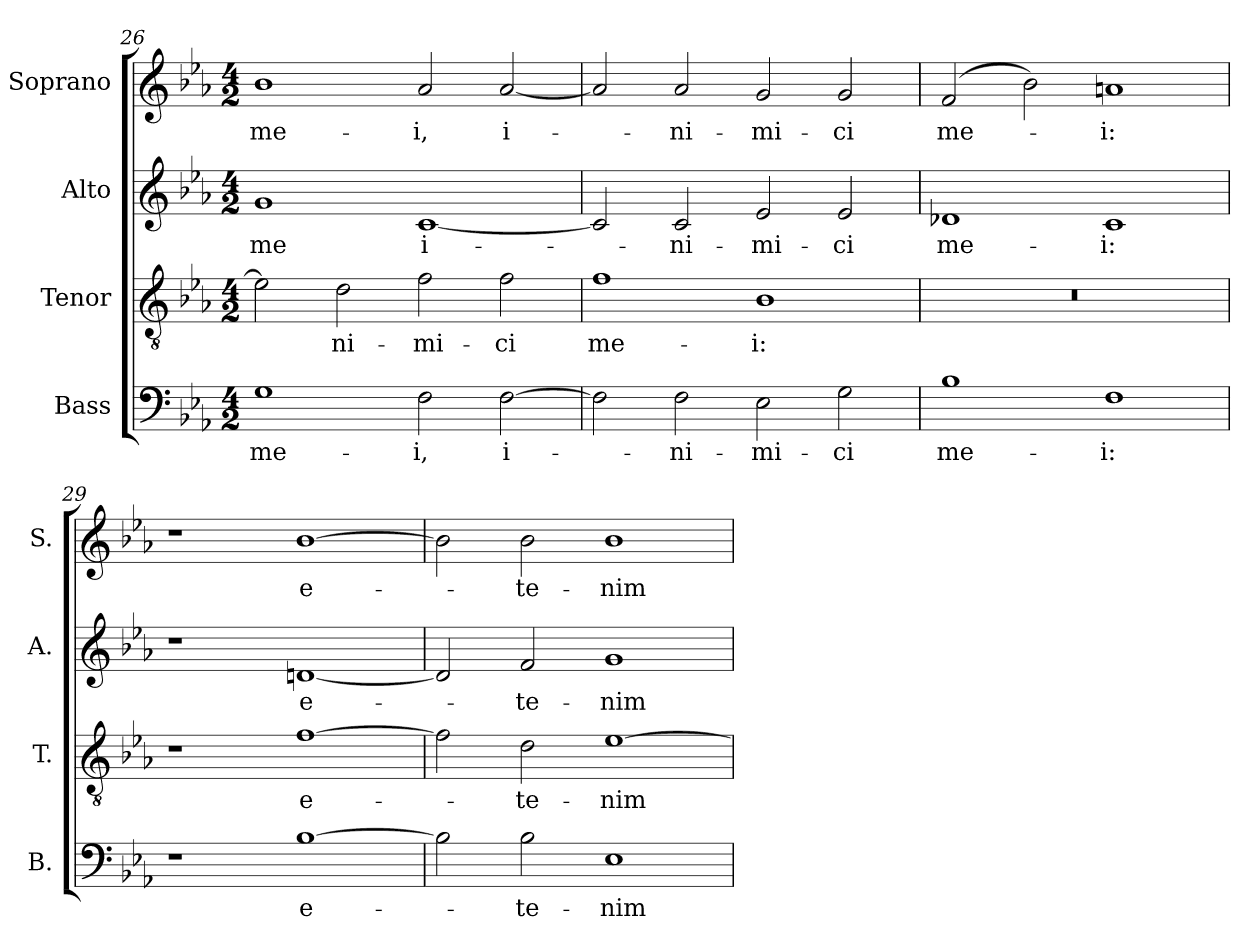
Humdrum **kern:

**kern	**text	**kern	**text	**kern	**text	**kern	**text
*part4	*part4	*part3	*part3	*part2	*part2	*part1	*part1
*staff4	*staff4	*staff3	*staff3	*staff2	*staff2	*staff1	*staff1
*I"Bass	*	*I"Tenor	*	*I"Alto	*	*I"Soprano	*
*I'B.	*	*I'T.	*	*I'A.	*	*I'S.	*
*clefF4	*	*clefGv2	*	*clefG2	*	*clefG2	*
*	*	*ITrd7c12	*	*	*	*	*
*k[b-e-a-]	*	*k[b-e-a-]	*	*k[b-e-a-]	*	*k[b-e-a-]	*
*E-:	*	*E-:	*	*E-:	*	*E-:	*
*M4/2	*	*M4/2	*	*M4/2	*	*M4/2	*
=26	=26	=26	=26	=26	=26	=26	=26
!	!LO:LY:b:color=#000000	!	!	!	!	!	!
!	!	!	!	!	!LO:LY:b:color=#000000	!	!
!	!	!	!	!	!	!	!LO:LY:b:color=#000000
1Gi	me-	2E-i\]	.	1gi	me	1b-i	me-
!	!	!	!LO:LY:b:color=#000000	!	!	!	!
.	.	2Di\	-ni-	.	.	.	.
!	!LO:LY:b:color=#000000	!	!	!	!	!	!
!	!	!	!LO:LY:b:color=#000000	!	!	!	!
!	!	!	!	!	!LO:LY:b:color=#000000	!	!
!	!	!	!	!	!	!	!LO:LY:b:color=#000000
2Fi\	-i,	2Fi\	-mi-	[1ci	i-	2a-i/	-i,
!	!LO:LY:b:color=#000000	!	!	!	!	!	!
!	!	!	!LO:LY:b:color=#000000	!	!	!	!
!	!	!	!	!	!	!	!LO:LY:b:color=#000000
[2Fi\	i-	2Fi\	-ci	.	.	[2a-i/	i-
=27	=27	=27	=27	=27	=27	=27	=27
!	!	!	!LO:LY:b:color=#000000	!	!	!	!
2Fi\]	.	1Fi	me-	2ci/]	.	2a-i/]	.
!	!LO:LY:b:color=#000000	!	!	!	!	!	!
!	!	!	!	!	!LO:LY:b:color=#000000	!	!
!	!	!	!	!	!	!	!LO:LY:b:color=#000000
2Fi\	-ni-	.	.	2ci/	-ni-	2a-i/	-ni-
!	!LO:LY:b:color=#000000	!	!	!	!	!	!
!	!	!	!LO:LY:b:color=#000000	!	!	!	!
!	!	!	!	!	!LO:LY:b:color=#000000	!	!
!	!	!	!	!	!	!	!LO:LY:b:color=#000000
2E-i\	-mi-	1BB-i	-i:	2e-i/	-mi-	2gi/	-mi-
!	!LO:LY:b:color=#000000	!	!	!	!	!	!
!	!	!	!	!	!LO:LY:b:color=#000000	!	!
!	!	!	!	!	!	!	!LO:LY:b:color=#000000
2Gi\	-ci	.	.	2e-i/	-ci	2gi/	-ci
=28	=28	=28	=28	=28	=28	=28	=28
!	!LO:LY:b:color=#000000	!LO:N:vis=1	!	!	!	!	!
!	!	!	!	!	!LO:LY:b:color=#000000	!	!
!	!	!	!	!	!	!	!LO:LY:b:color=#000000
1B-i	me-	0r	.	1d-Xi	me-	(2fi/	me-
.	.	.	.	.	.	2b-i\)	.
!	!LO:LY:b:color=#000000	!	!	!	!	!	!
!	!	!	!	!	!LO:LY:b:color=#000000	!	!
!	!	!	!	!	!	!	!LO:LY:b:color=#000000
1Fi	-i:	.	.	1ci	-i:	1ani	-i:
=29	=29	=29	=29	=29	=29	=29	=29
1r	.	1r	.	1r	.	1r	.
!	!LO:LY:b:color=#000000	!	!	!	!	!	!
!	!	!	!LO:LY:b:color=#000000	!	!	!	!
!	!	!	!	!	!LO:LY:b:color=#000000	!	!
!	!	!	!	!	!	!	!LO:LY:b:color=#000000
[1B-i	e-	[1Fi	e-	[1dni	e-	[1b-i	e-
!!LO:LB:g=z
=30	=30	=30	=30	=30	=30	=30	=30
2B-i\]	.	2Fi\]	.	2di/]	.	2b-i\]	.
!	!LO:LY:b:color=#000000	!	!	!	!	!	!
!	!	!	!LO:LY:b:color=#000000	!	!	!	!
!	!	!	!	!	!LO:LY:b:color=#000000	!	!
!	!	!	!	!	!	!	!LO:LY:b:color=#000000
2B-i\	-te-	2Di\	-te-	2fi/	-te-	2b-i\	-te-
!	!LO:LY:b:color=#000000	!	!	!	!	!	!
!	!	!	!LO:LY:b:color=#000000	!	!	!	!
!	!	!	!	!	!LO:LY:b:color=#000000	!	!
!	!	!	!	!	!	!	!LO:LY:b:color=#000000
1E-i	-nim	[1E-i	-nim	1gi	-nim	1b-i	-nim
=	=	=	=	=	=	=	=
*-	*-	*-	*-	*-	*-	*-	*-
